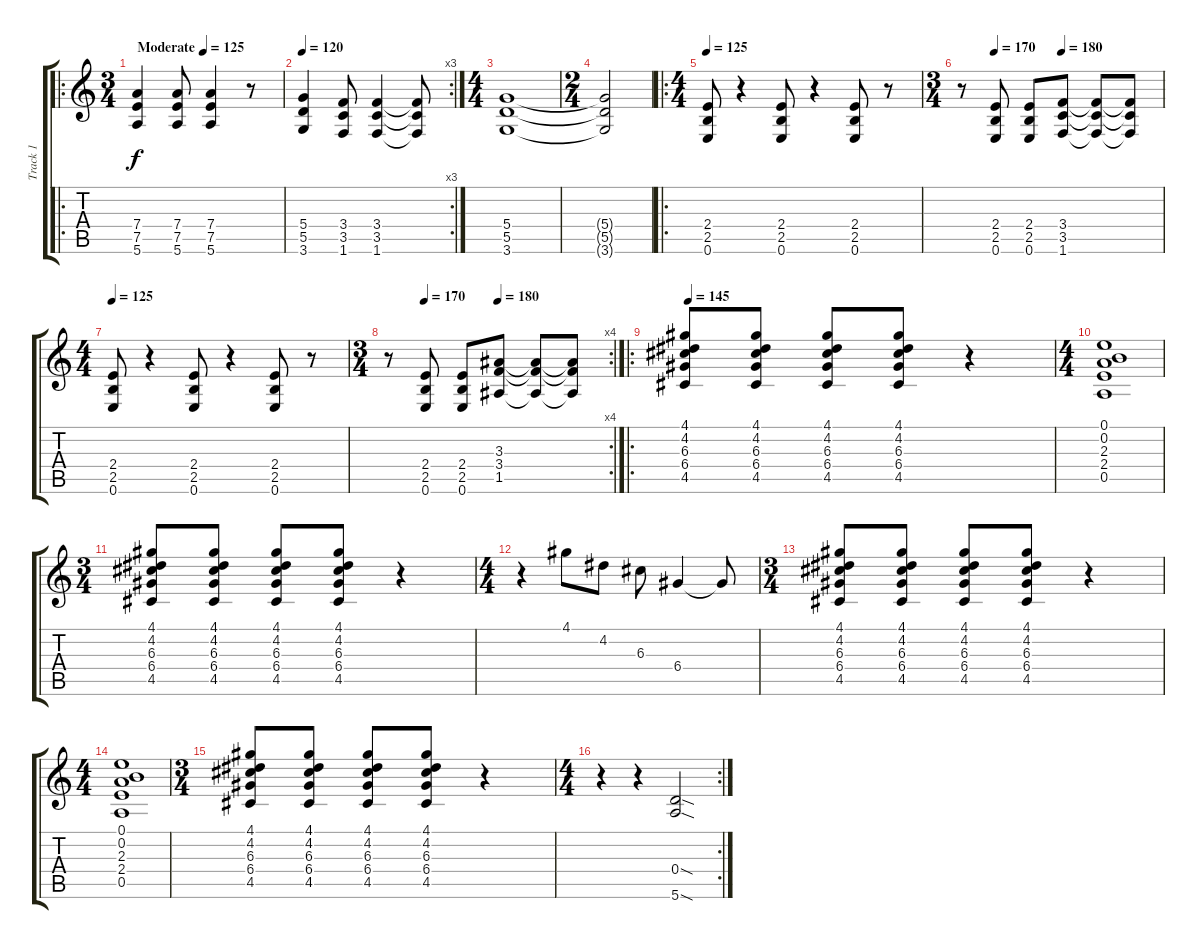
\track ("Track 1" "Track 1") {instrument overdrivenguitar}
\staff {score tabs}
\tuning (E4 B3 G3 D3 A2 E2) {hide}
\ro
\ts (3 4)
\tempo (125 "Moderate")
\clef g2
\ks c
(7.4 7.5 5.6).4{dy f instrument overdrivenguitar} (7.4 7.5 5.6).8 (7.4 7.5 5.6).4 r.8 |
\rc 3
\tempo 120
(5.4 5.5 3.6).4 (3.4 3.5 1.6).8 (3.4 3.5 1.6).4 (3.4{t} 3.5{t} 1.6{t}).8 |
\ts (4 4)
(5.4 5.5 3.6).1 |
\ts (2 4)
(5.4{t} 5.5{t} 3.6{t}).2 |
\ro
\ts (4 4)
\tempo 125
(2.4 2.5 0.6).8 r.4 (2.4 2.5 0.6).8 r.4 (2.4 2.5 0.6).8 r.8 |
\ts (3 4)
\tempo (170 0.16666666666666666)
\tempo (180 0.5)
r.8 (2.4 2.5 0.6).8 (2.4 2.5 0.6).8 (3.4 3.5 1.6).8 (3.4{t} 3.5{t} 1.6{t}).8 (3.4{t} 3.5{t} 1.6{t}).8 |
\ts (4 4)
\tempo 125
(2.4 2.5 0.6).8 r.4 (2.4 2.5 0.6).8 r.4 (2.4 2.5 0.6).8 r.8 |
\rc 4
\ts (3 4)
\tempo (170 0.16666666666666666)
\tempo (180 0.5)
r.8 (2.4 2.5 0.6).8 (2.4 2.5 0.6).8 (3.3 3.4 1.5).8 (3.3{t} 3.4{t} 1.5{t}).8 (3.3{t} 3.4{t} 1.5{t}).8 |
\ro
\tempo 145
(4.1 4.2 6.3 6.4 4.5).8 (4.1 4.2 6.3 6.4 4.5).8 (4.1 4.2 6.3 6.4 4.5).8 (4.1 4.2 6.3 6.4 4.5).8 r.4 |
\ts (4 4)
(0.1 0.2 2.3 2.4 0.5).1 |
\ts (3 4)
(4.1 4.2 6.3 6.4 4.5).8 (4.1 4.2 6.3 6.4 4.5).8 (4.1 4.2 6.3 6.4 4.5).8 (4.1 4.2 6.3 6.4 4.5).8 r.4 |
\ts (4 4)
r.4 4.1.8 4.2.8 6.3.8 6.4.4 6.4{t}.8 |
\ts (3 4)
(4.1 4.2 6.3 6.4 4.5).8 (4.1 4.2 6.3 6.4 4.5).8 (4.1 4.2 6.3 6.4 4.5).8 (4.1 4.2 6.3 6.4 4.5).8 r.4 |
\ts (4 4)
(0.1 0.2 2.3 2.4 0.5).1 |
\ts (3 4)
(4.1 4.2 6.3 6.4 4.5).8 (4.1 4.2 6.3 6.4 4.5).8 (4.1 4.2 6.3 6.4 4.5).8 (4.1 4.2 6.3 6.4 4.5).8 r.4 |
\rc 2
\ts (4 4)
r.4 r.4 (0.4{sod} 5.6{sod}).2
